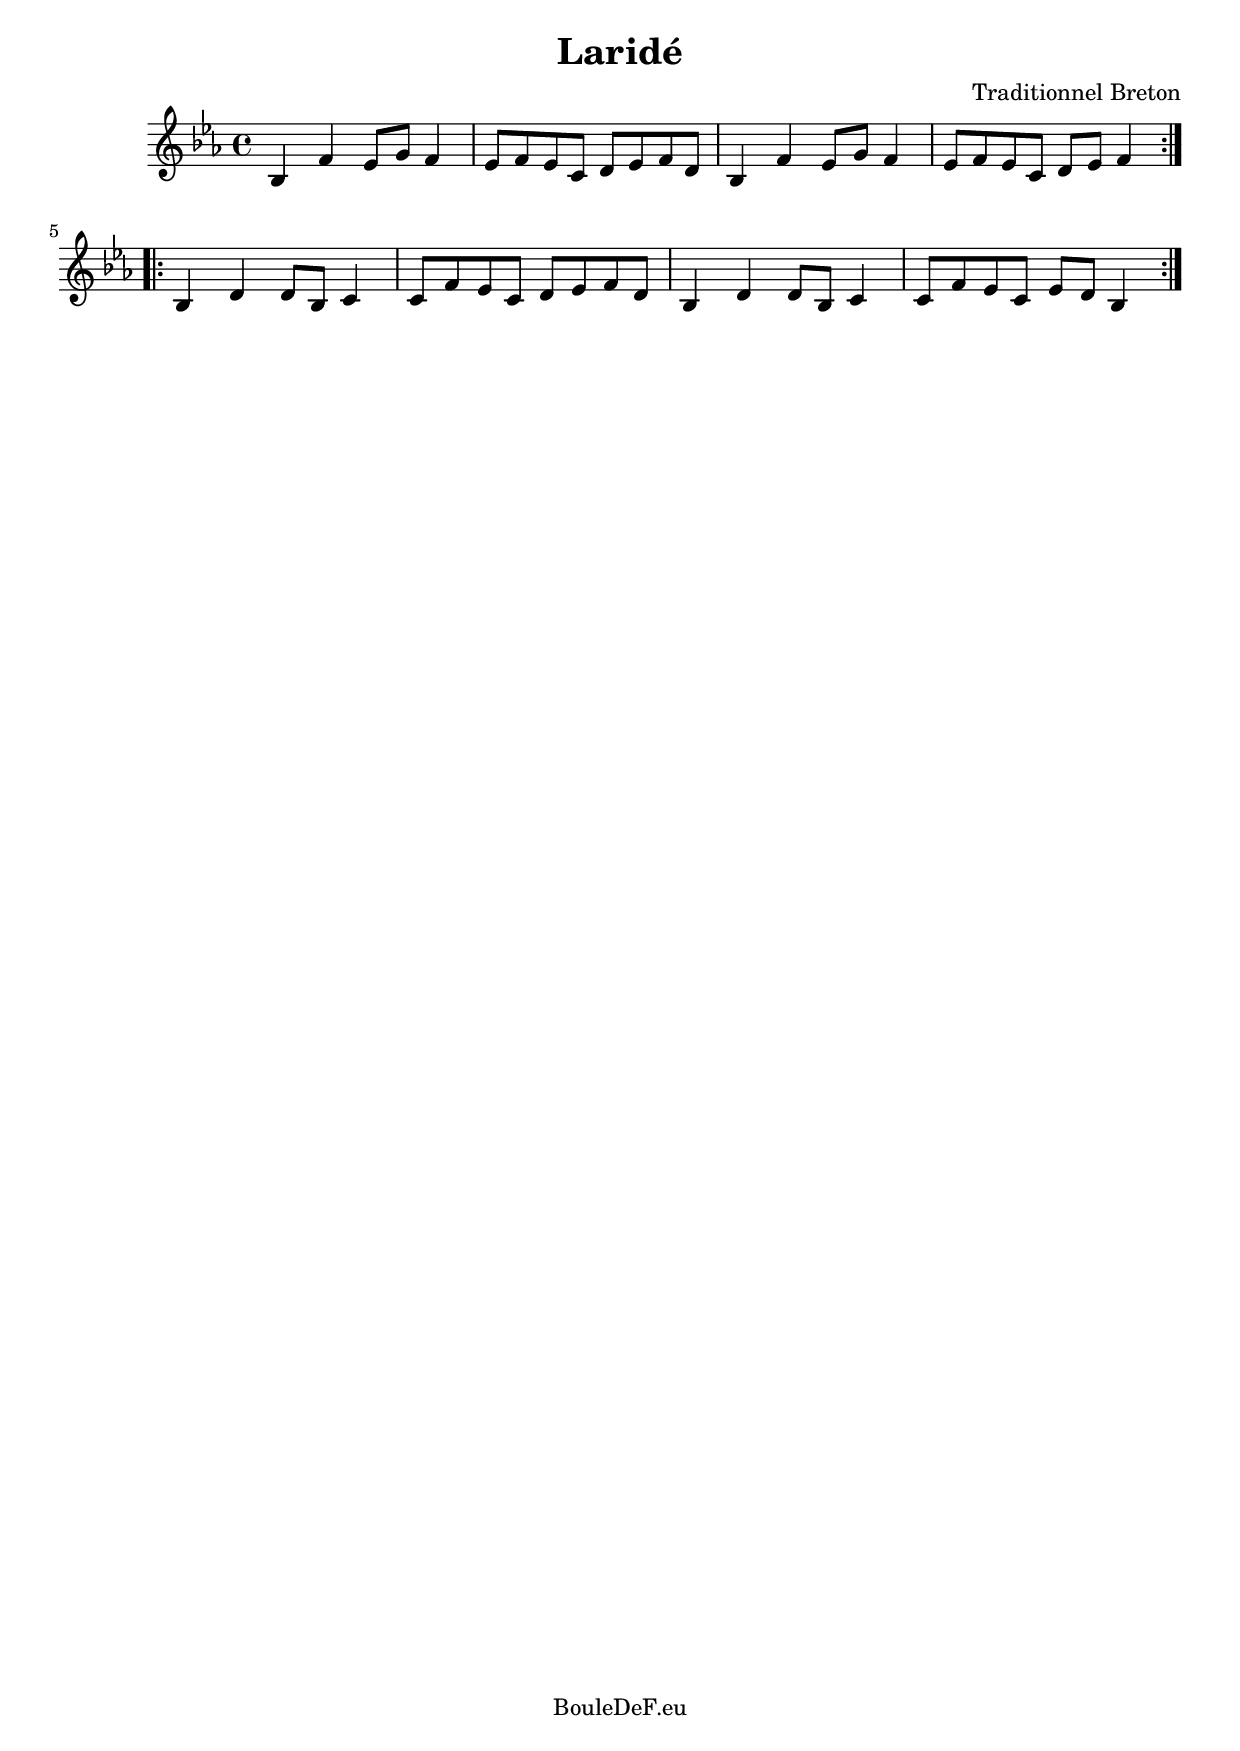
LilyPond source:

\version "2.16.0"
\include "italiano.ly"

\header {
	title = "Laridé"
	composer = "Traditionnel Breton"
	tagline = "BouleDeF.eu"
}

\score {
	\new Staff \relative sib {
		\clef "treble"
		\key mib \major
		\time 4/4

		\repeat volta 2 {
			| sib4 fa' mib8 sol fa4
			| mib8 fa mib do re mib fa re
			| sib4 fa' mib8 sol fa4
			| mib8 fa mib do re mib fa4
		}
		\repeat volta 2 {
			| sib,4 re re8 sib do4
			| do8 fa mib do re mib fa re
			| sib4 re re8 sib do4
			| do8 fa mib do mib re sib4
		}
	}
	\layout {}
}
